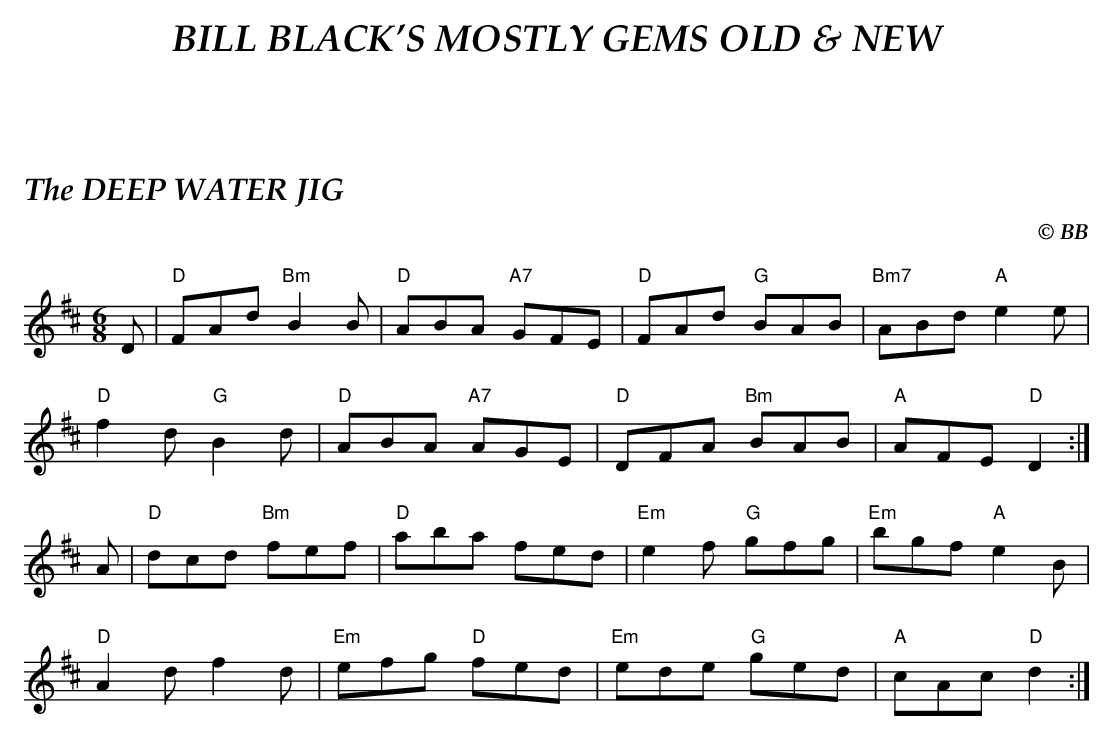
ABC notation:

X:1
T:DEEP WATER JIG, The
C:© BB
L:1/8
M:6/8
Q:1/4=160
K:D
D|"D"FAd "Bm" B2 B|"D" ABA "A7"GFE|"D" FAd "G" BAB|"Bm7" ABd "A"e2 e|
"D" f2d "G" B2d|"D" ABA "A7" AGE|"D" DFA "Bm" BAB|"A" AFE "D" D2 :|
A|"D" dcd "Bm" fef|"D" aba fed|"Em" e2f "G"gfg|"Em" bgf "A" e2 B|
"D" A2d f2d|"Em" efg "D" fed|"Em" ede "G"ged|"A" cAc "D" d2 :|
